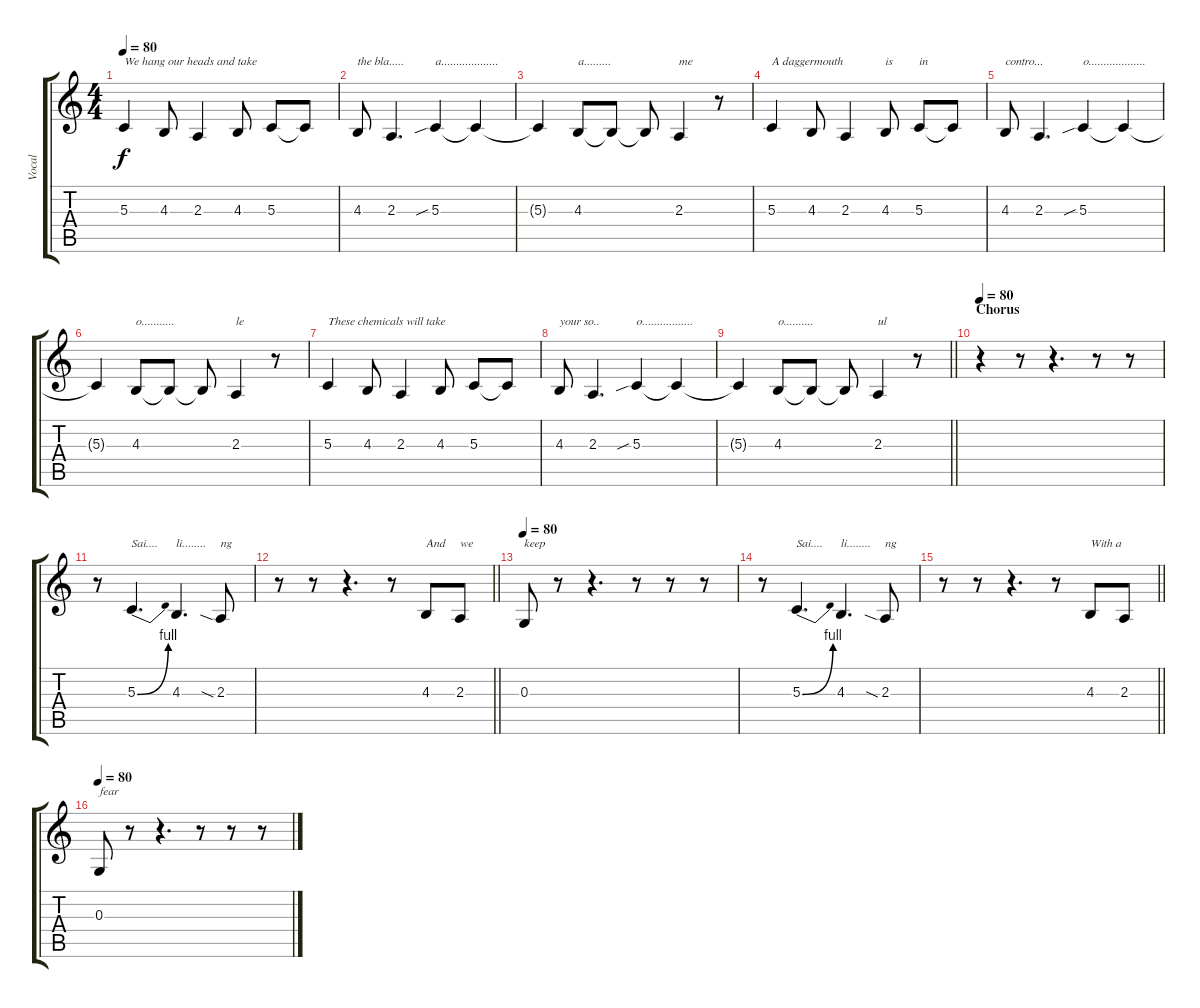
\track ("Vocal" "Vocal") {instrument bassoon}
\staff {score tabs}
\tuning (E4 B3 G3 D3 A2 E2) {hide}
\ts (4 4)
\tempo 80
\clef g2
\ks c
5.3.4{txt "We hang our heads and take" dy f} 4.3.8 2.3.4 4.3.8 5.3.8 5.3{t}.8 |
4.3.8{txt "the bla....."} 2.3.4{d} 5.3{sib}.4{txt "a..................."} 5.3{t}.4 |
5.3{t}.4 4.3.8{txt "a........."} 4.3{t}.8 4.3{t}.8 2.3.4{txt "me"} r.8 |
5.3.4{txt "A daggermouth "} 4.3.8 2.3.4 4.3.8{txt "is"} 5.3.8{txt "in"} 5.3{t}.8 |
4.3.8{txt "contro..."} 2.3.4{d} 5.3{sib}.4{txt "o..................."} 5.3{t}.4 |
5.3{t}.4 4.3.8{txt "o..........."} 4.3{t}.8 4.3{t}.8 2.3.4{txt "le"} r.8 |
5.3.4{txt "These chemicals will take "} 4.3.8 2.3.4 4.3.8 5.3.8 5.3{t}.8 |
4.3.8{txt "your so.."} 2.3.4{d} 5.3{sib}.4{txt "o................."} 5.3{t}.4 |
\barLineRight lightlight
5.3{t}.4 4.3.8{txt "o.........."} 4.3{t}.8 4.3{t}.8 2.3.4{txt "ul"} r.8 |
\section ("" "Chorus")
\tempo 80
r.4 r.8 r.4{d} r.8 r.8 |
r.8 5.3{be (bend 0 0 60 4)}.4{d txt "Sai...."} 4.3.4{d txt "li........"} 2.3{sia}.8{txt "ng"} |
\barLineRight lightlight
r.8 r.8 r.4{d} r.8 4.3.8{txt "And"} 2.3.8{txt "we"} |
\tempo 80
0.3.8{txt "keep"} r.8 r.4{d} r.8 r.8 r.8 |
r.8 5.3{be (bend 0 0 60 4)}.4{d txt "Sai...."} 4.3.4{d txt "li........"} 2.3{sia}.8{txt "ng"} |
\barLineRight lightlight
r.8 r.8 r.4{d} r.8 4.3.8{txt "With a"} 2.3.8 |
\tempo 80
0.3.8{txt "fear"} r.8 r.4{d} r.8 r.8 r.8
